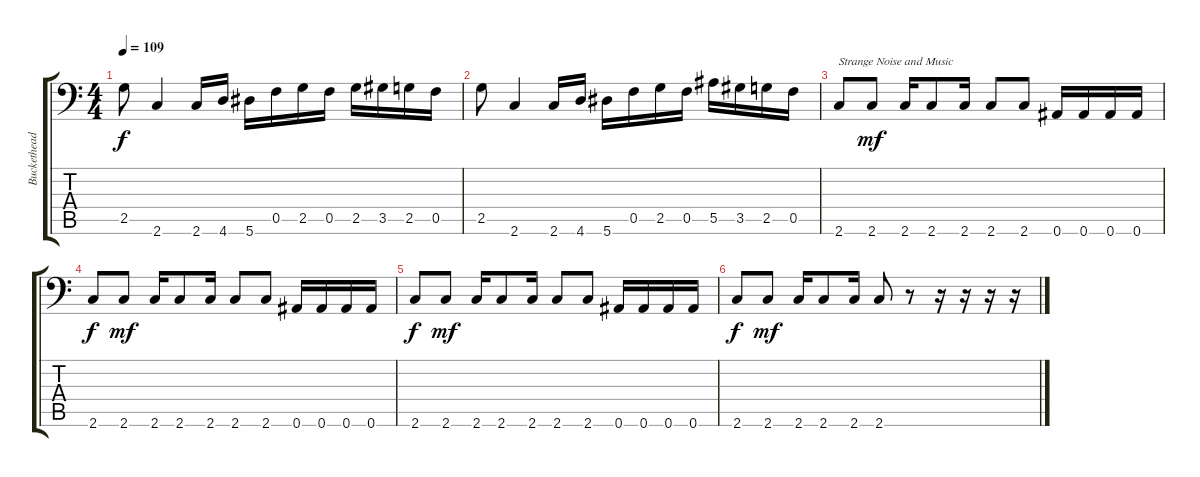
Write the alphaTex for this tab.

\track ("Buckethead" "Buckethead") {instrument distortionguitar}
\staff {score tabs}
\tuning (E4 B3 G3 D3 F2 Bb1) {hide}
\ts (4 4)
\tempo 109
\clef f4
\ks c
2.5.8{dy f} 2.6.4 2.6.16 4.6.16 5.6.16 0.5.16 2.5.16 0.5.16 2.5.16 3.5.16 2.5.16 0.5.16 |
2.5.8 2.6.4 2.6.16 4.6.16 5.6.16 0.5.16 2.5.16 0.5.16 5.5.16 3.5.16 2.5.16 0.5.16 |
2.6.8{txt "Strange Noise and Music"} 2.6.8{dy mf} 2.6.16 2.6.8 2.6.16 2.6.8 2.6.8 0.6.16 0.6.16 0.6.16 0.6.16 |
2.6.8{dy f} 2.6.8{dy mf} 2.6.16 2.6.8 2.6.16 2.6.8 2.6.8 0.6.16 0.6.16 0.6.16 0.6.16 |
2.6.8{dy f} 2.6.8{dy mf} 2.6.16 2.6.8 2.6.16 2.6.8 2.6.8 0.6.16 0.6.16 0.6.16 0.6.16 |
2.6.8{dy f} 2.6.8{dy mf} 2.6.16 2.6.8 2.6.16 2.6.8 r.8 r.16 r.16 r.16 r.16
